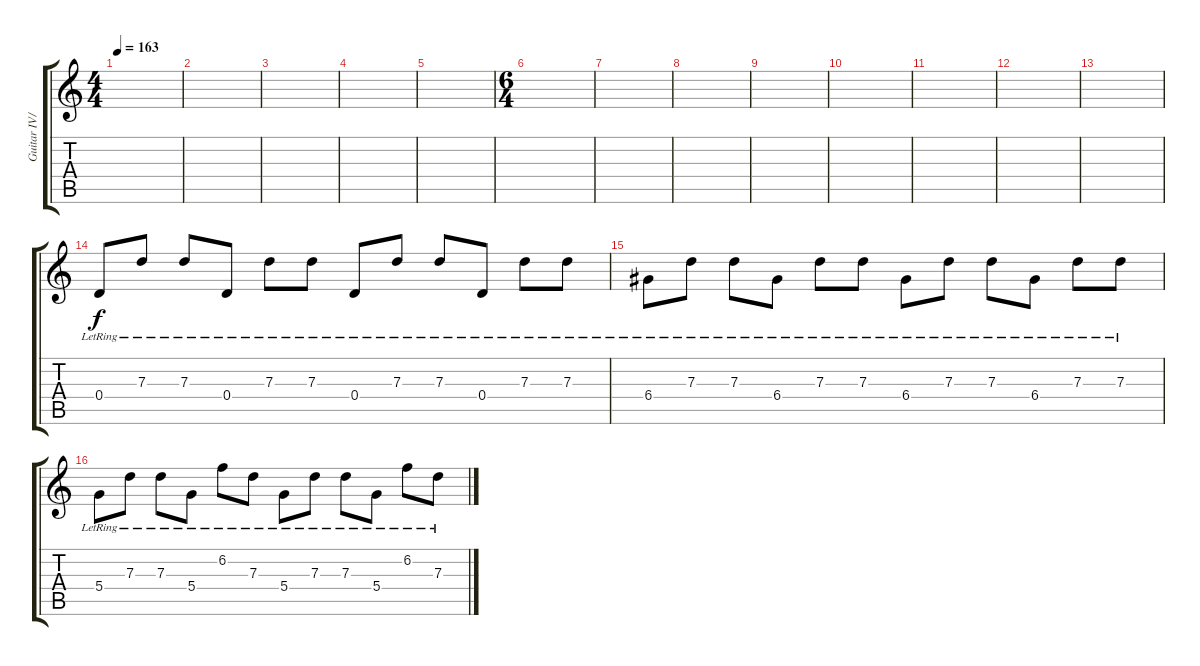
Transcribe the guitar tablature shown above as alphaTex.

\track ("Guitar IV/Overdub" "Guitar IV/") {instrument overdrivenguitar}
\staff {score tabs}
\tuning (E4 B3 G3 D3 A2 D2) {hide}
\ts (4 4)
\tempo 163
\clef g2
\ks c
|
|
|
|
|
\ts (6 4)
|
|
|
|
|
|
|
|
0.4{lr}.8 7.3{lr}.8 7.3{lr}.8 0.4{lr}.8 7.3{lr}.8 7.3{lr}.8 0.4{lr}.8 7.3{lr}.8 7.3{lr}.8 0.4{lr}.8 7.3{lr}.8 7.3{lr}.8 |
6.4{lr}.8 7.3{lr}.8 7.3{lr}.8 6.4{lr}.8 7.3{lr}.8 7.3{lr}.8 6.4{lr}.8 7.3{lr}.8 7.3{lr}.8 6.4{lr}.8 7.3{lr}.8 7.3{lr}.8 |
5.4{lr}.8 7.3{lr}.8 7.3{lr}.8 5.4{lr}.8 6.2{lr}.8 7.3{lr}.8 5.4{lr}.8 7.3{lr}.8 7.3{lr}.8 5.4{lr}.8 6.2{lr}.8 7.3{lr}.8
